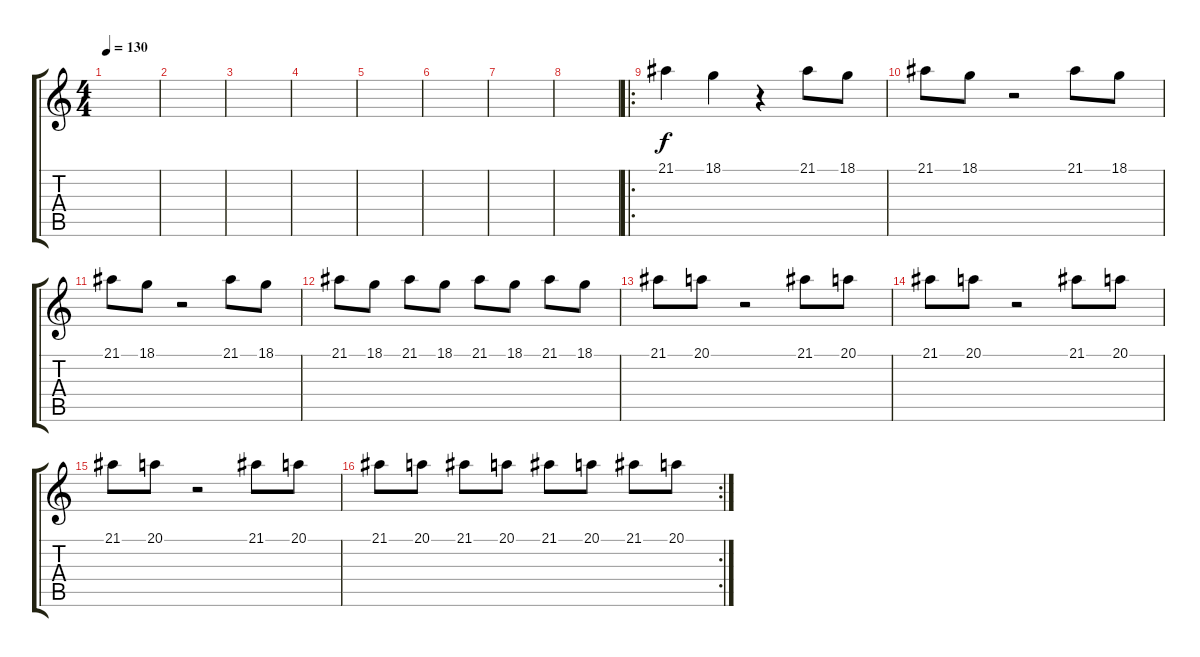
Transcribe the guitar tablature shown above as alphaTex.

\track "" {instrument tremolostrings}
\staff {score tabs}
\tuning (Db4 Ab3 E3 B2 Gb2 B1) {hide}
\ts (4 4)
\tempo 130
\clef g2
\ks c
|
|
|
|
|
|
|
|
\ro
21.1.4 18.1.4 r.4 21.1.8 18.1.8 |
21.1.8 18.1.8 r.2 21.1.8 18.1.8 |
21.1.8 18.1.8 r.2 21.1.8 18.1.8 |
21.1.8 18.1.8 21.1.8 18.1.8 21.1.8 18.1.8 21.1.8 18.1.8 |
21.1.8 20.1.8 r.2 21.1.8 20.1.8 |
21.1.8 20.1.8 r.2 21.1.8 20.1.8 |
21.1.8 20.1.8 r.2 21.1.8 20.1.8 |
\rc 2
21.1.8 20.1.8 21.1.8 20.1.8 21.1.8 20.1.8 21.1.8 20.1.8
